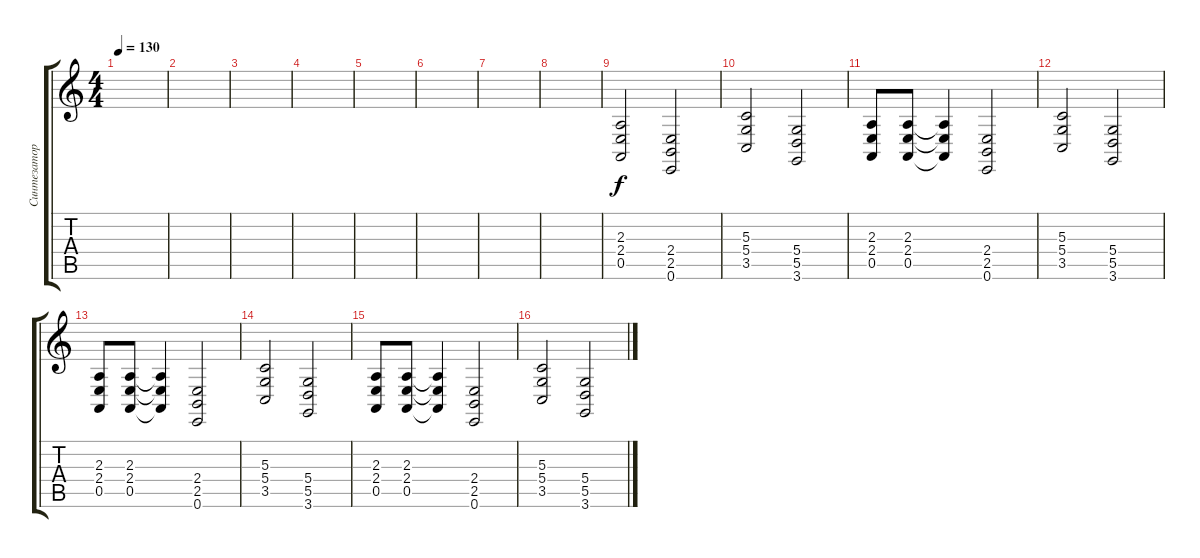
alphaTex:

\track ("Синтезатор 2 (Стиан Аарстад)" "Синтезатор") {instrument pad7halo}
\staff {score tabs}
\tuning (E4 B3 G3 D3 A2 E2) {hide}
\ts (4 4)
\tempo 130
\clef g2
\ks c
|
|
|
|
|
|
|
|
(2.3 2.4 0.5).2 (2.4 2.5 0.6).2 |
(5.3 5.4 3.5).2 (5.4 5.5 3.6).2 |
(2.3 2.4 0.5).8 (2.3 2.4 0.5).8 (2.3{t} 2.4{t} 0.5{t}).4 (2.4 2.5 0.6).2 |
(5.3 5.4 3.5).2 (5.4 5.5 3.6).2 |
(2.3 2.4 0.5).8 (2.3 2.4 0.5).8 (2.3{t} 2.4{t} 0.5{t}).4 (2.4 2.5 0.6).2 |
(5.3 5.4 3.5).2 (5.4 5.5 3.6).2 |
(2.3 2.4 0.5).8 (2.3 2.4 0.5).8 (2.3{t} 2.4{t} 0.5{t}).4 (2.4 2.5 0.6).2 |
(5.3 5.4 3.5).2 (5.4 5.5 3.6).2
